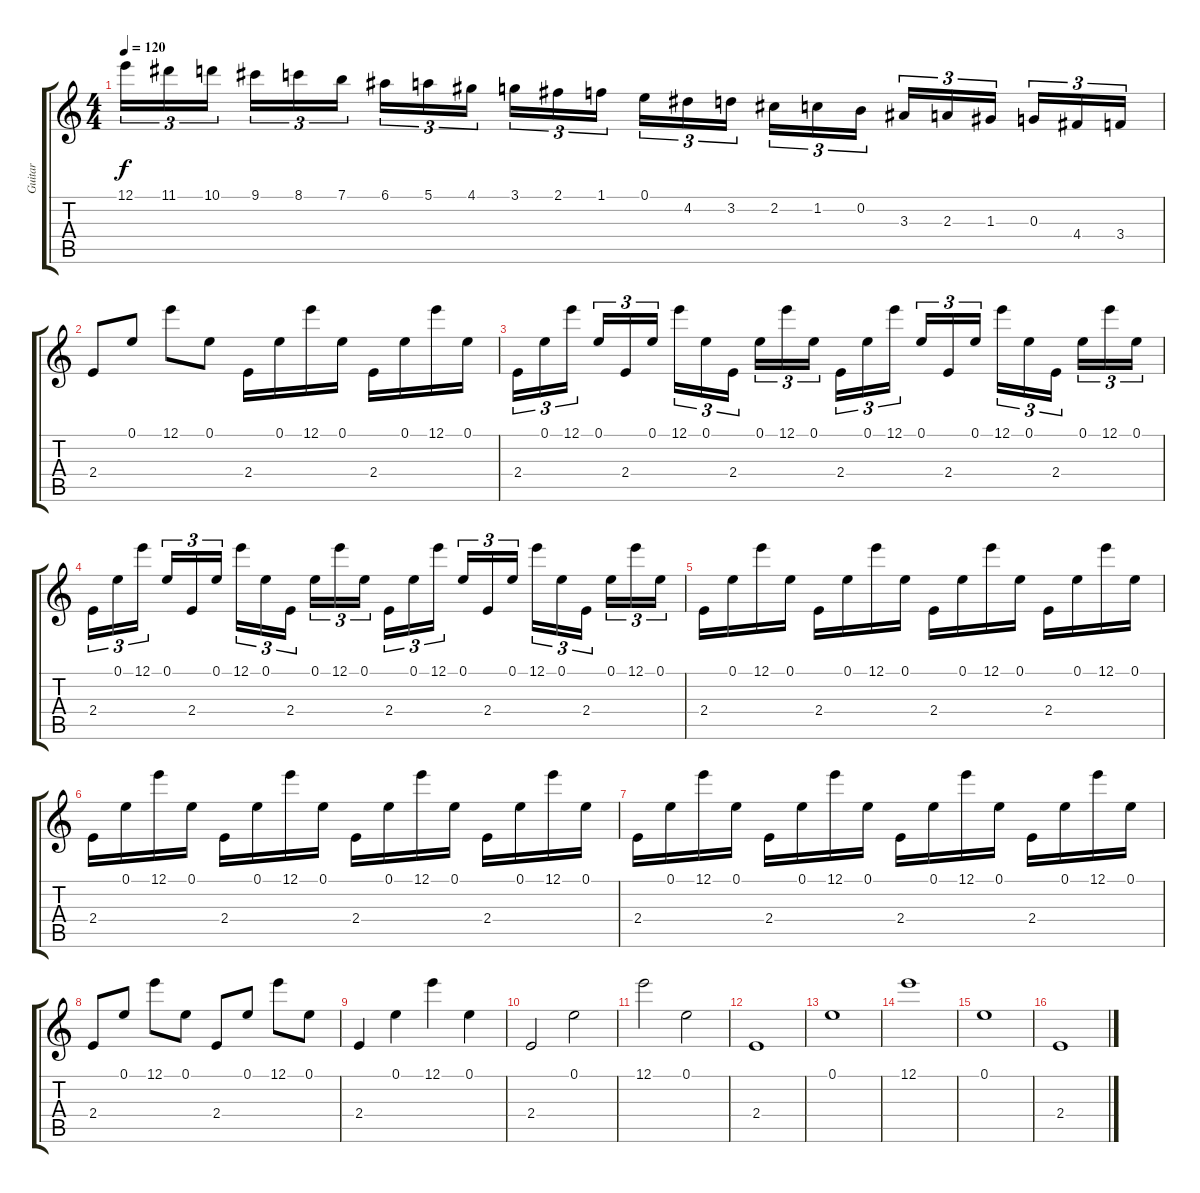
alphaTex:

\track ("Guitar" "Guitar") {instrument distortionguitar}
\staff {score tabs}
\tuning (E4 B3 G3 D3 A2 E2) {hide}
\ts (4 4)
\tempo 120
\clef g2
\ks c
12.1.16{tu (3 2) dy f} 11.1.16{tu (3 2)} 10.1.16{tu (3 2)} 9.1.16{tu (3 2)} 8.1.16{tu (3 2)} 7.1.16{tu (3 2)} 6.1.16{tu (3 2)} 5.1.16{tu (3 2)} 4.1.16{tu (3 2)} 3.1.16{tu (3 2)} 2.1.16{tu (3 2)} 1.1.16{tu (3 2)} 0.1.16{tu (3 2)} 4.2.16{tu (3 2)} 3.2.16{tu (3 2)} 2.2.16{tu (3 2)} 1.2.16{tu (3 2)} 0.2.16{tu (3 2)} 3.3.16{tu (3 2)} 2.3.16{tu (3 2)} 1.3.16{tu (3 2)} 0.3.16{tu (3 2)} 4.4.16{tu (3 2)} 3.4.16{tu (3 2)} |
2.4.8 0.1.8 12.1.8 0.1.8 2.4.16 0.1.16 12.1.16 0.1.16 2.4.16 0.1.16 12.1.16 0.1.16 |
2.4.16{tu (3 2)} 0.1.16{tu (3 2)} 12.1.16{tu (3 2)} 0.1.16{tu (3 2)} 2.4.16{tu (3 2)} 0.1.16{tu (3 2)} 12.1.16{tu (3 2)} 0.1.16{tu (3 2)} 2.4.16{tu (3 2)} 0.1.16{tu (3 2)} 12.1.16{tu (3 2)} 0.1.16{tu (3 2)} 2.4.16{tu (3 2)} 0.1.16{tu (3 2)} 12.1.16{tu (3 2)} 0.1.16{tu (3 2)} 2.4.16{tu (3 2)} 0.1.16{tu (3 2)} 12.1.16{tu (3 2)} 0.1.16{tu (3 2)} 2.4.16{tu (3 2)} 0.1.16{tu (3 2)} 12.1.16{tu (3 2)} 0.1.16{tu (3 2)} |
2.4.16{tu (3 2)} 0.1.16{tu (3 2)} 12.1.16{tu (3 2)} 0.1.16{tu (3 2)} 2.4.16{tu (3 2)} 0.1.16{tu (3 2)} 12.1.16{tu (3 2)} 0.1.16{tu (3 2)} 2.4.16{tu (3 2)} 0.1.16{tu (3 2)} 12.1.16{tu (3 2)} 0.1.16{tu (3 2)} 2.4.16{tu (3 2)} 0.1.16{tu (3 2)} 12.1.16{tu (3 2)} 0.1.16{tu (3 2)} 2.4.16{tu (3 2)} 0.1.16{tu (3 2)} 12.1.16{tu (3 2)} 0.1.16{tu (3 2)} 2.4.16{tu (3 2)} 0.1.16{tu (3 2)} 12.1.16{tu (3 2)} 0.1.16{tu (3 2)} |
2.4.16 0.1.16 12.1.16 0.1.16 2.4.16 0.1.16 12.1.16 0.1.16 2.4.16 0.1.16 12.1.16 0.1.16 2.4.16 0.1.16 12.1.16 0.1.16 |
2.4.16 0.1.16 12.1.16 0.1.16 2.4.16 0.1.16 12.1.16 0.1.16 2.4.16 0.1.16 12.1.16 0.1.16 2.4.16 0.1.16 12.1.16 0.1.16 |
2.4.16 0.1.16 12.1.16 0.1.16 2.4.16 0.1.16 12.1.16 0.1.16 2.4.16 0.1.16 12.1.16 0.1.16 2.4.16 0.1.16 12.1.16 0.1.16 |
2.4.8 0.1.8 12.1.8 0.1.8 2.4.8 0.1.8 12.1.8 0.1.8 |
2.4.4 0.1.4 12.1.4 0.1.4 |
2.4.2 0.1.2 |
12.1.2 0.1.2 |
2.4.1 |
0.1.1 |
12.1.1 |
0.1.1 |
2.4.1
